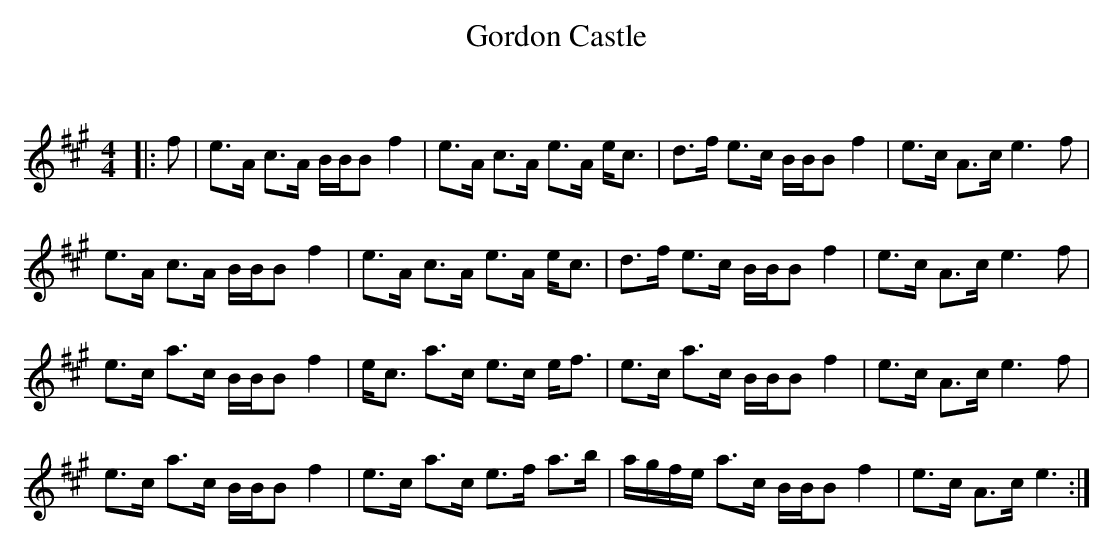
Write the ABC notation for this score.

X:1
T: Gordon Castle
C:
Q: 128
K:A
M:4/4
L:1/16
|:f2|e3A c3A BBB2 f4|e3A c3A e3A ec3|d3f e3c BBB2 f4|e3c A3c e6f2|
e3A c3A BBB2 f4|e3A c3A e3A ec3|d3f e3c BBB2 f4|e3c A3c e6f2|
e3c a3c BBB2 f4|ec3 a3c e3c ef3|e3c a3c BBB2 f4|e3c A3c e6f2|
e3c a3c BBB2 f4|e3c a3c e3f a3b|agfe a3c BBB2 f4|e3c A3c e6:|
